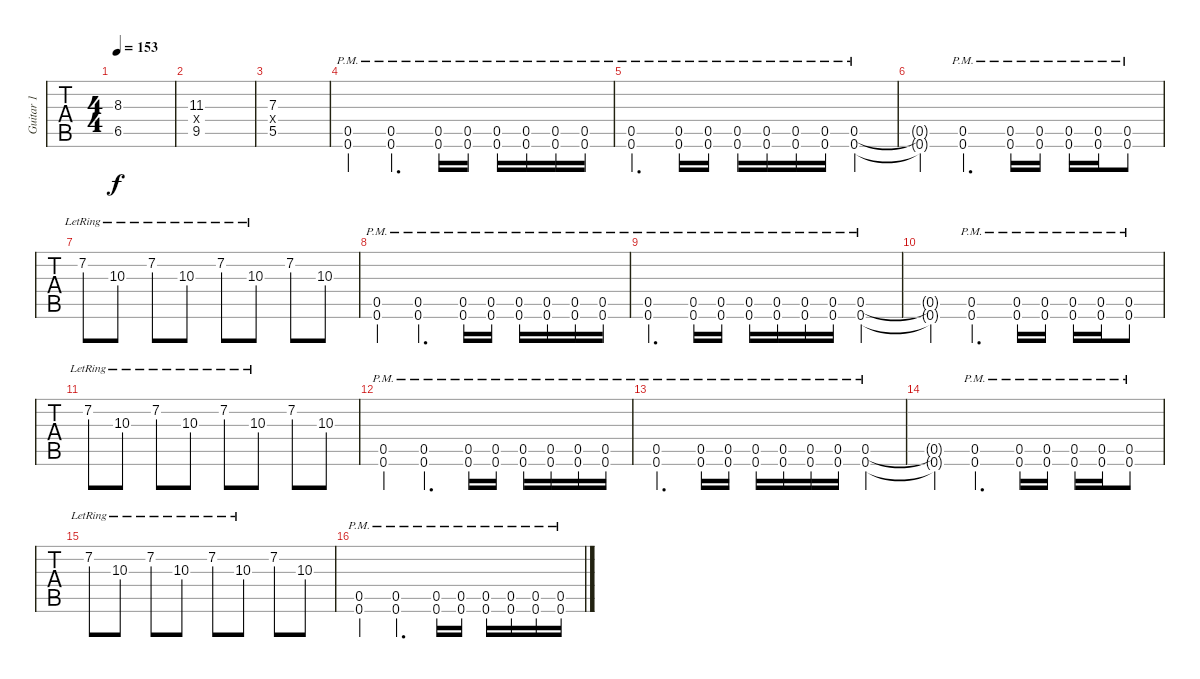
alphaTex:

\track ("Guitar 1" "Guitar 1") {instrument distortionguitar}
\staff {tabs}
\tuning (D4 A3 F3 C3 G2 C2) {hide}
\ts (4 4)
\tempo 153
\clef g2
\ks c
(8.3{t} 6.5{t}).1{dy f} |
(11.3 9.4{x} 9.5).1 |
(7.3 5.4{x} 5.5).1 |
(0.5{pm} 0.6{pm}).4 (0.5{pm} 0.6{pm}).4{d} (0.5{pm} 0.6{pm}).16 (0.5{pm} 0.6{pm}).16 (0.5{pm} 0.6{pm}).16 (0.5{pm} 0.6{pm}).16 (0.5{pm} 0.6{pm}).16 (0.5{pm} 0.6).16 |
(0.5{pm} 0.6{pm}).4{d} (0.5{pm} 0.6{pm}).16 (0.5{pm} 0.6{pm}).16 (0.5{pm} 0.6{pm}).16 (0.5{pm} 0.6{pm}).16 (0.5{pm} 0.6{pm}).16 (0.5{pm} 0.6{pm}).16 (0.5{pm} 0.6{pm}).4 |
(0.5{t} 0.6{t}).4 (0.5{pm} 0.6{pm}).4{d} (0.5{pm} 0.6{pm}).16 (0.5{pm} 0.6{pm}).16 (0.5{pm} 0.6{pm}).16 (0.5{pm} 0.6{pm}).16 (0.5{pm} 0.6{pm}).8 |
7.2{lr}.8 10.3{lr}.8 7.2{lr}.8 10.3{lr}.8 7.2{lr}.8 10.3{lr}.8 7.2.8 10.3.8 |
(0.5{pm} 0.6{pm}).4 (0.5{pm} 0.6{pm}).4{d} (0.5{pm} 0.6{pm}).16 (0.5{pm} 0.6{pm}).16 (0.5{pm} 0.6{pm}).16 (0.5{pm} 0.6{pm}).16 (0.5{pm} 0.6{pm}).16 (0.5{pm} 0.6).16 |
(0.5{pm} 0.6{pm}).4{d} (0.5{pm} 0.6{pm}).16 (0.5{pm} 0.6{pm}).16 (0.5{pm} 0.6{pm}).16 (0.5{pm} 0.6{pm}).16 (0.5{pm} 0.6{pm}).16 (0.5{pm} 0.6{pm}).16 (0.5{pm} 0.6{pm}).4 |
(0.5{t} 0.6{t}).4 (0.5{pm} 0.6{pm}).4{d} (0.5{pm} 0.6{pm}).16 (0.5{pm} 0.6{pm}).16 (0.5{pm} 0.6{pm}).16 (0.5{pm} 0.6{pm}).16 (0.5{pm} 0.6{pm}).8 |
7.2{lr}.8 10.3{lr}.8 7.2{lr}.8 10.3{lr}.8 7.2{lr}.8 10.3{lr}.8 7.2.8 10.3.8 |
(0.5{pm} 0.6{pm}).4 (0.5{pm} 0.6{pm}).4{d} (0.5{pm} 0.6{pm}).16 (0.5{pm} 0.6{pm}).16 (0.5{pm} 0.6{pm}).16 (0.5{pm} 0.6{pm}).16 (0.5{pm} 0.6{pm}).16 (0.5{pm} 0.6).16 |
(0.5{pm} 0.6{pm}).4{d} (0.5{pm} 0.6{pm}).16 (0.5{pm} 0.6{pm}).16 (0.5{pm} 0.6{pm}).16 (0.5{pm} 0.6{pm}).16 (0.5{pm} 0.6{pm}).16 (0.5{pm} 0.6{pm}).16 (0.5{pm} 0.6{pm}).4 |
(0.5{t} 0.6{t}).4 (0.5{pm} 0.6{pm}).4{d} (0.5{pm} 0.6{pm}).16 (0.5{pm} 0.6{pm}).16 (0.5{pm} 0.6{pm}).16 (0.5{pm} 0.6{pm}).16 (0.5{pm} 0.6{pm}).8 |
7.2{lr}.8 10.3{lr}.8 7.2{lr}.8 10.3{lr}.8 7.2{lr}.8 10.3{lr}.8 7.2.8 10.3.8 |
(0.5{pm} 0.6{pm}).4 (0.5{pm} 0.6{pm}).4{d} (0.5{pm} 0.6{pm}).16 (0.5{pm} 0.6{pm}).16 (0.5{pm} 0.6{pm}).16 (0.5{pm} 0.6{pm}).16 (0.5{pm} 0.6{pm}).16 (0.5{pm} 0.6).16
